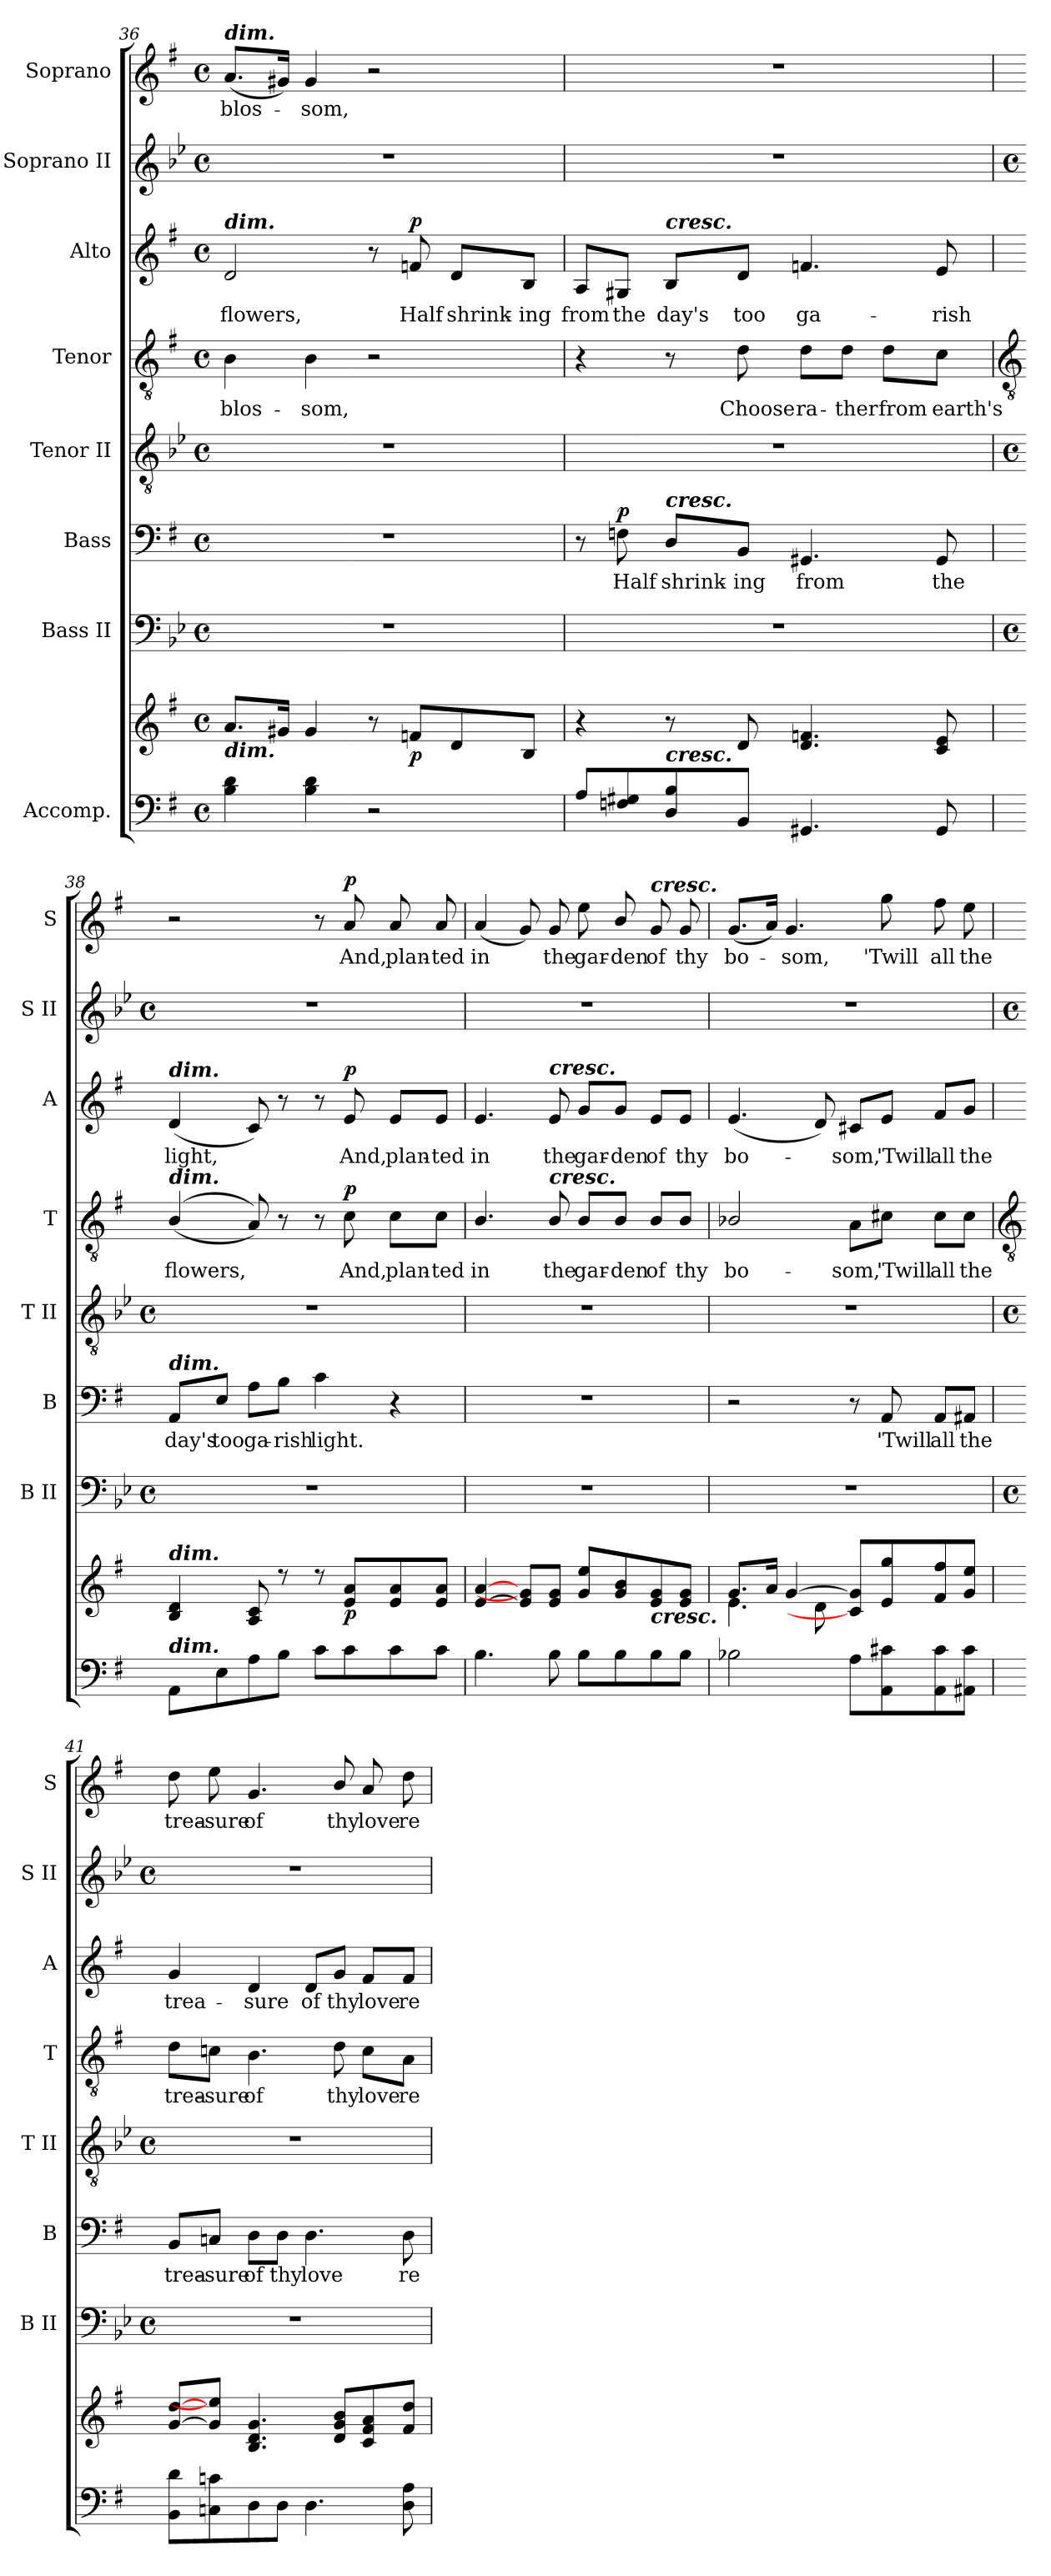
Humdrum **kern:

**kern	**kern	**dynam	**kern	**kern	**text	**dynam	**kern	**kern	**text	**dynam	**kern	**text	**dynam	**kern	**kern	**text	**dynam
*part8	*part8	*part8	*part7	*part6	*part6	*part6	*part5	*part4	*part4	*part4	*part3	*part3	*part3	*part2	*part1	*part1	*part1
*staff9	*staff8	*staff8/9	*staff7	*staff6	*staff6	*staff6	*staff5	*staff4	*staff4	*staff4	*staff3	*staff3	*staff3	*staff2	*staff1	*staff1	*staff1
*I"Accomp.	*	*	*I"Bass II	*I"Bass	*	*	*I"Tenor II	*I"Tenor	*	*	*I"Alto	*	*	*I"Soprano II	*I"Soprano	*	*
*	*	*	*I'B II	*I'B	*	*	*I'T II	*I'T	*	*	*I'A	*	*	*I'S II	*I'S	*	*
!!LO:LB:g=z
*clefF4	*clefG2	*	*clefF4	*clefF4	*	*	*clefGv2	*clefGv2	*	*	*clefG2	*	*	*clefG2	*clefG2	*	*
*k[f#]	*k[f#]	*	*k[b-e-]	*k[f#]	*	*	*k[b-e-]	*k[f#]	*	*	*k[f#]	*	*	*k[b-e-]	*k[f#]	*	*
*G:	*G:	*	*B-:	*G:	*	*	*B-:	*G:	*	*	*G:	*	*	*B-:	*G:	*	*
*M4/4	*M4/4	*	*M4/4	*M4/4	*	*	*M4/4	*M4/4	*	*	*M4/4	*	*	*M4/4	*M4/4	*	*
*met(c)	*met(c)	*	*met(c)	*met(c)	*	*	*met(c)	*met(c)	*	*	*met(c)	*	*	*met(c)	*met(c)	*	*
=36	=36	=36	=36	=36	=36	=36	=36	=36	=36	=36	=36	=36	=36	=36	=36	=36	=36
!	!	!	!	!	!	!	!	!	!	!	!	!	!	!	!LO:TX:a:Bi:t=dim.	!	!
!	!	!	!	!	!	!	!	!	!	!	!LO:TX:a:Bi:t=dim.	!	!	!	!	!	!
!	!LO:TX:b:Bi:t=dim.	!	!	!	!	!	!	!	!	!	!	!	!	!	!	!	!
!	!	!	!	!	!	!	!	!	!LO:LY:b	!	!	!LO:LY:b	!	!	!	!LO:LY:b	!
4B 4d	8.aL	.	1r	1r	.	.	1r	4B	blos-	.	2d	flowers,	.	1r	(<8.aL	blos-	.
.	16g#XJ	.	.	.	.	.	.	.	.	.	.	.	.	.	16g#XJ)	.	.
!	!	!	!	!	!	!	!	!	!LO:LY:b	!	!	!	!	!	!	!LO:LY:b	!
4B 4d	4g#	.	.	.	.	.	.	4B	-som,	.	.	.	.	.	4g#	som,	.
2r	8r	.	.	.	.	.	.	2r	.	.	8r	.	.	.	2r	.	.
!	!	!LO:DY:b	!	!	!	!	!	!	!	!	!	!LO:LY:b	!LO:DY:b	!	!	!	!
.	8fnL	p	.	.	.	.	.	.	.	.	8fn	Half	p	.	.	.	.
!	!	!	!	!	!	!	!	!	!	!	!	!LO:LY:b	!	!	!	!	!
.	8d	.	.	.	.	.	.	.	.	.	8d/L	shrink-	.	.	.	.	.
!	!	!	!	!	!	!	!	!	!	!	!	!LO:LY:b	!	!	!	!	!
.	8BJ	.	.	.	.	.	.	.	.	.	8B/J	-ing	.	.	.	.	.
=37	=37	=37	=37	=37	=37	=37	=37	=37	=37	=37	=37	=37	=37	=37	=37	=37	=37
!	!	!	!	!	!	!	!	!	!	!	!	!LO:LY:b	!	!	!	!	!
8AL	4r	.	1r	8r	.	.	1r	4r	.	.	8A/L	from	.	1r	1r	.	.
!	!	!	!	!	!LO:LY:b	!LO:DY:b	!	!	!	!	!	!LO:LY:b	!	!	!	!	!
8Fn 8G#X	.	.	.	8Fn	Half	p	.	.	.	.	8G#X/J	the	.	.	.	.	.
!	!	!	!	!	!	!	!	!	!	!	!LO:TX:a:Bi:t=cresc.	!	!	!	!	!	!
!	!	!	!	!LO:TX:a:Bi:t=cresc.	!	!	!	!	!	!	!	!	!	!	!	!	!
!LO:TX:a:Bi:t=cresc.	!	!	!	!	!	!	!	!	!	!	!	!	!	!	!	!	!
!	!	!	!	!	!LO:LY:b	!	!	!	!	!	!	!LO:LY:b	!	!	!	!	!
8D/ 8B/	8r	.	.	8D/L	shrink-	.	.	8r	.	.	8B/L	day's	.	.	.	.	.
!	!	!	!	!	!LO:LY:b	!	!	!	!LO:LY:b	!	!	!LO:LY:b	!	!	!	!	!
8BBJ	8d	.	.	8BB/J	-ing	.	.	8d	Choose	.	8d/J	too	.	.	.	.	.
!	!	!	!	!	!LO:LY:b	!	!	!	!LO:LY:b	!	!	!LO:LY:b	!	!	!	!	!
4.GG#X	4.d 4.fn	.	.	4.GG#X	from	.	.	8d\L	ra-	.	4.fn	ga-	.	.	.	.	.
!	!	!	!	!	!	!	!	!	!LO:LY:b	!	!	!	!	!	!	!	!
.	.	.	.	.	.	.	.	8d\J	-ther	.	.	.	.	.	.	.	.
!	!	!	!	!	!	!	!	!	!LO:LY:b	!	!	!	!	!	!	!	!
.	.	.	.	.	.	.	.	8d\L	from	.	.	.	.	.	.	.	.
!	!	!	!	!	!LO:LY:b	!	!	!	!LO:LY:b	!	!	!LO:LY:b	!	!	!	!	!
8GG#	8c 8e	.	.	8GG#	the	.	.	8c\J	earth's	.	8e	-rish	.	.	.	.	.
!!LO:LB:g=z
=38	=38	=38	=38	=38	=38	=38	=38	=38	=38	=38	=38	=38	=38	=38	=38	=38	=38
*	*	*	*	*	*	*	*	*clefGv2	*	*	*	*	*	*	*	*	*
*	*	*	*M4/4	*	*	*	*M4/4	*	*	*	*	*	*	*M4/4	*	*	*
*	*	*	*met(c)	*	*	*	*met(c)	*	*	*	*	*	*	*met(c)	*	*	*
*	*^	*	*	*	*	*	*	*	*	*	*	*	*	*	*	*	*
!	!	!	!	!	!	!	!	!	!	!	!	!LO:TX:a:Bi:t=dim.	!	!	!	!	!	!
!	!	!	!	!	!	!	!	!	!LO:TX:a:Bi:t=dim.	!	!	!	!	!	!	!	!	!
!	!	!	!	!	!LO:TX:a:Bi:t=dim.	!	!	!	!	!	!	!	!	!	!	!	!	!
!	!LO:TX:a:Bi:t=dim.	!	!	!	!	!	!	!	!	!	!	!	!	!	!	!	!	!
!LO:TX:a:Bi:t=dim.	!	!	!	!	!	!	!	!	!	!	!	!	!	!	!	!	!	!
!	!	!	!	!	!	!LO:LY:b	!	!	!	!LO:LY:b	!	!	!LO:LY:b	!	!	!	!	!
8AAL	4B/ 4d/	1ryy	.	1r	8AA/L	day's	.	1r	(<(<4B/	flowers,	.	(<4d	light,	.	1r	2r	.	.
!	!	!	!	!	!	!LO:LY:b	!	!	!	!	!	!	!	!	!	!	!	!
8E	.	.	.	.	8E/J	too	.	.	.	.	.	.	.	.	.	.	.	.
!	!	!	!	!	!	!LO:LY:b	!	!	!	!	!	!	!	!	!	!	!	!
8A	8A/ 8c/	.	.	.	8A\L	ga-	.	.	8A))	.	.	8c)	.	.	.	.	.	.
!	!	!	!	!	!	!LO:LY:b	!	!	!	!	!	!	!	!	!	!	!	!
8BJ	8r	.	.	.	8B\J	-rish	.	.	8r	.	.	8r	.	.	.	.	.	.
!	!	!	!	!	!	!LO:LY:b	!	!	!	!	!	!	!	!	!	!	!	!
8cL	8r	.	.	.	4c	light.	.	.	8r	.	.	8r	.	.	.	8r	.	.
!	!	!	!LO:DY:b	!	!	!	!	!	!	!LO:LY:b	!LO:DY:b	!	!LO:LY:b	!LO:DY:b	!	!	!LO:LY:b	!LO:DY:b
8c	8e/ 8a/L	.	p	.	.	.	.	.	8c	And,	p	8e	And,	p	.	8a	And,	p
!	!	!	!	!	!	!	!	!	!	!LO:LY:b	!	!	!LO:LY:b	!	!	!	!LO:LY:b	!
8c	8e/ 8a/	.	.	.	4r	.	.	.	8c\L	plan-	.	8e/L	plan-	.	.	8a	plan-	.
!	!	!	!	!	!	!	!	!	!	!LO:LY:b	!	!	!LO:LY:b	!	!	!	!LO:LY:b	!
8cJ	8e/ 8a/J	.	.	.	.	.	.	.	8c\J	-ted	.	8e/J	-ted	.	.	8a	-ted	.
=39	=39	=39	=39	=39	=39	=39	=39	=39	=39	=39	=39	=39	=39	=39	=39	=39	=39	=39
!	!	!	!	!	!	!	!	!	!	!LO:LY:b	!	!	!LO:LY:b	!	!	!	!LO:LY:b	!
4.B	[4e/ [4a/	1ryy	.	1r	1r	.	.	1r	4.B/	in	.	4.e	in	.	1r	(<4a	in	.
.	8e/] 8g/]L	.	.	.	.	.	.	.	.	.	.	.	.	.	.	8g)	.	.
!	!	!	!	!	!	!	!	!	!	!	!	!LO:TX:a:Bi:t=cresc.	!	!	!	!	!	!
!	!	!	!	!	!	!	!	!	!LO:TX:a:Bi:t=cresc.	!	!	!	!	!	!	!	!	!
!	!	!	!	!	!	!	!	!	!	!LO:LY:b	!	!	!LO:LY:b	!	!	!	!LO:LY:b	!
8B	8e/ 8g/J	.	.	.	.	.	.	.	8B/	the	.	8e	the	.	.	8g	the	.
!	!	!	!	!	!	!	!	!	!	!LO:LY:b	!	!	!LO:LY:b	!	!	!	!LO:LY:b	!
8BL	8g/ 8ee/L	.	.	.	.	.	.	.	8B/L	gar-	.	8g/L	gar-	.	.	8ee	gar-	.
!	!	!	!	!	!	!	!	!	!	!LO:LY:b	!	!	!LO:LY:b	!	!	!	!LO:LY:b	!
8B	8g/ 8b/	.	.	.	.	.	.	.	8B/J	-den	.	8g/J	-den	.	.	8b/	-den	.
!	!	!	!	!	!	!	!	!	!	!	!	!	!	!	!	!LO:TX:a:Bi:t=cresc.	!	!
!	!LO:TX:b:Bi:t=cresc.	!	!	!	!	!	!	!	!	!	!	!	!	!	!	!	!	!
!	!	!	!	!	!	!	!	!	!	!LO:LY:b	!	!	!LO:LY:b	!	!	!	!LO:LY:b	!
8B	8e/ 8g/	.	.	.	.	.	.	.	8B/L	of	.	8e/L	of	.	.	8g	of	.
!	!	!	!	!	!	!	!	!	!	!LO:LY:b	!	!	!LO:LY:b	!	!	!	!LO:LY:b	!
8BJ	8e/ 8g/J	.	.	.	.	.	.	.	8B/J	thy	.	8e/J	thy	.	.	8g	thy	.
=40	=40	=40	=40	=40	=40	=40	=40	=40	=40	=40	=40	=40	=40	=40	=40	=40	=40	=40
!	!	!	!	!	!	!	!	!	!	!LO:LY:b	!	!	!LO:LY:b	!	!	!	!LO:LY:b	!
2B-X\	8.g/L	4.e\	.	1r	2r	.	.	1r	2B-X/	bo-	.	(<4.e	bo-	.	1r	(<8.gL	bo-	.
.	16a/J	.	.	.	.	.	.	.	.	.	.	.	.	.	.	16aJ)	.	.
!	!	!	!	!	!	!	!	!	!	!	!	!	!	!	!	!	!LO:LY:b	!
.	[4g/	.	.	.	.	.	.	.	.	.	.	.	.	.	.	4.g	-som,	.
.	.	8d\	.	.	.	.	.	.	.	.	.	8d)	.	.	.	.	.	.
!	!	!	!	!	!	!	!	!	!	!LO:LY:b	!	!	!LO:LY:b	!	!	!	!	!
8AL	8c#/] 8g/]L	2ryy	.	.	8r	.	.	.	8A\L	-som,	.	8c#X/L	som,	.	.	.	.	.
!	!	!	!	!	!	!LO:LY:b	!	!	!	!LO:LY:b	!	!	!LO:LY:b	!	!	!	!LO:LY:b	!
8AA 8c#X	8e/ 8gg/	.	.	.	8AA	'Twill	.	.	8c#X\J	'Twill	.	8e/J	'Twill	.	.	8gg	'Twill	.
!	!	!	!	!	!	!LO:LY:b	!	!	!	!LO:LY:b	!	!	!LO:LY:b	!	!	!	!LO:LY:b	!
8AA 8c#	8f#/ 8ff#/	.	.	.	8AA/L	all	.	.	8c#\L	all	.	8f#/L	all	.	.	8ff#	all	.
!	!	!	!	!	!	!LO:LY:b	!	!	!	!LO:LY:b	!	!	!LO:LY:b	!	!	!	!LO:LY:b	!
8AA#X 8c#J	8g/ 8ee/J	.	.	.	8AA#X/J	the	.	.	8c#\J	the	.	8g/J	the	.	.	8ee	the	.
!!LO:LB:g=z
=41	=41	=41	=41	=41	=41	=41	=41	=41	=41	=41	=41	=41	=41	=41	=41	=41	=41	=41
*	*	*	*	*	*	*	*	*	*clefGv2	*	*	*	*	*	*	*	*	*
*	*	*	*	*M4/4	*	*	*	*M4/4	*	*	*	*	*	*	*M4/4	*	*	*
*	*	*	*	*met(c)	*	*	*	*met(c)	*	*	*	*	*	*	*met(c)	*	*	*
!	!	!	!	!	!	!LO:LY:b	!	!	!	!LO:LY:b	!	!	!LO:LY:b	!	!	!	!LO:LY:b	!
8BB 8dL	[8g [8ddL	1ryy	.	1r	8BB/L	trea-	.	1r	8d\L	trea-	.	4g	trea-	.	1r	8dd	trea-	.
!	!	!	!	!	!	!LO:LY:b	!	!	!	!LO:LY:b	!	!	!	!	!	!	!LO:LY:b	!
8Cn 8cn	8g] 8ee]J	.	.	.	8Cn/J	-sure	.	.	8cn\J	-sure	.	.	.	.	.	8ee	-sure	.
!	!	!	!	!	!	!LO:LY:b	!	!	!	!LO:LY:b	!	!	!LO:LY:b	!	!	!	!LO:LY:b	!
8D	4.B 4.d 4.g	.	.	.	8D\L	of	.	.	4.B	of	.	4d	-sure	.	.	4.g	of	.
!	!	!	!	!	!	!LO:LY:b	!	!	!	!	!	!	!	!	!	!	!	!
8DJ	.	.	.	.	8D\J	thy	.	.	.	.	.	.	.	.	.	.	.	.
!	!	!	!	!	!	!LO:LY:b	!	!	!	!	!	!	!LO:LY:b	!	!	!	!	!
4.D	.	.	.	.	4.D	love	.	.	.	.	.	8d/L	of	.	.	.	.	.
!	!	!	!	!	!	!	!	!	!	!LO:LY:b	!	!	!LO:LY:b	!	!	!	!LO:LY:b	!
.	8d/ 8g/ 8b/L	.	.	.	.	.	.	.	8d	thy	.	8g/J	thy	.	.	8b/	thy	.
!	!	!	!	!	!	!	!	!	!	!LO:LY:b	!	!	!LO:LY:b	!	!	!	!LO:LY:b	!
.	8c 8f# 8a	.	.	.	.	.	.	.	8c\L	love	.	8f#/L	love	.	.	8a	love	.
!	!	!	!	!	!	!LO:LY:b	!	!	!	!LO:LY:b	!	!	!LO:LY:b	!	!	!	!LO:LY:b	!
8D 8A	8f# 8ddJ	.	.	.	8D	re-	.	.	8A\J	re-	.	8f#/J	re-	.	.	8dd	re-	.
*	*v	*v	*	*	*	*	*	*	*	*	*	*	*	*	*	*	*	*
=	=	=	=	=	=	=	=	=	=	=	=	=	=	=	=	=	=
*-	*-	*-	*-	*-	*-	*-	*-	*-	*-	*-	*-	*-	*-	*-	*-	*-	*-
